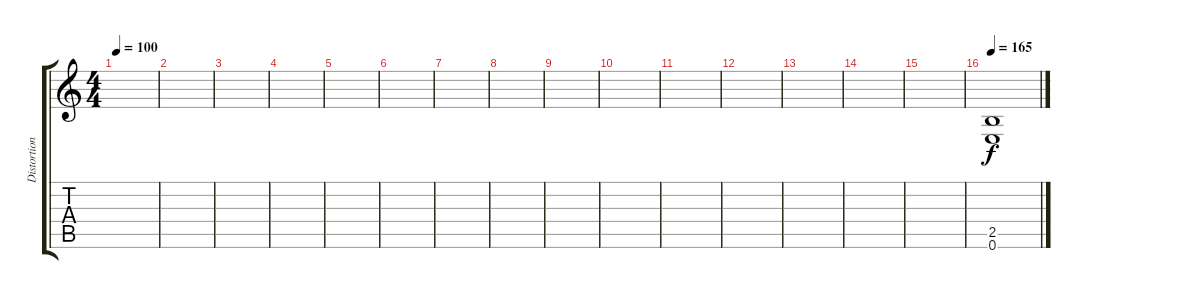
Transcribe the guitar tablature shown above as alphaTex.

\track ("Distortion Guitar" "Distortion") {instrument distortionguitar}
\staff {score tabs}
\tuning (E4 B3 G3 D3 A2 E2) {hide}
\ts (4 4)
\tempo 100
\clef g2
\ks c
|
|
|
|
|
|
|
|
|
|
|
|
|
|
|
\tempo 165
(2.5 0.6).1
